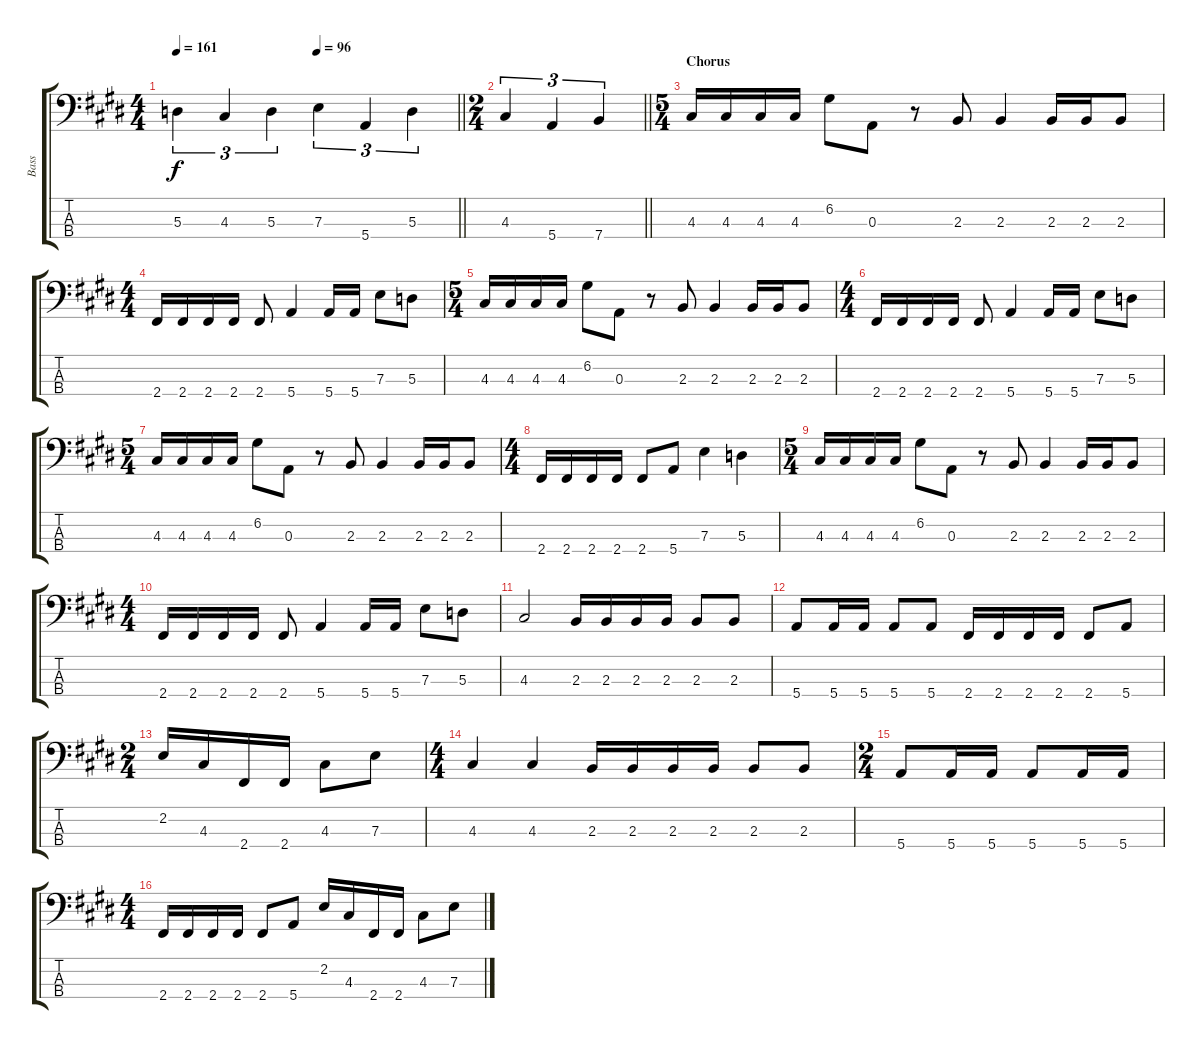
\track ("Bass" "Bass") {instrument electricbassfinger}
\staff {score tabs}
\tuning (G2 D2 A1 E1) {hide}
\ts (4 4)
\tempo 161
\tempo (96 0.5)
\clef f4
\barLineRight lightlight
\ks e
5.3.4{tu (3 2) dy f} 4.3.4{tu (3 2)} 5.3.4{tu (3 2)} 7.3.4{tu (3 2)} 5.4.4{tu (3 2)} 5.3.4{tu (3 2)} |
\ts (2 4)
\barLineRight lightlight
4.3.4{tu (3 2)} 5.4.4{tu (3 2)} 7.4.4{tu (3 2)} |
\ts (5 4)
\section ("" "Chorus")
4.3.16 4.3.16 4.3.16 4.3.16 6.2.8 0.3.8 r.8 2.3.8 2.3.4 2.3.16 2.3.16 2.3.8 |
\ts (4 4)
2.4.16 2.4.16 2.4.16 2.4.16 2.4.8 5.4.4 5.4.16 5.4.16 7.3.8 5.3.8 |
\ts (5 4)
4.3.16 4.3.16 4.3.16 4.3.16 6.2.8 0.3.8 r.8 2.3.8 2.3.4 2.3.16 2.3.16 2.3.8 |
\ts (4 4)
2.4.16 2.4.16 2.4.16 2.4.16 2.4.8 5.4.4 5.4.16 5.4.16 7.3.8 5.3.8 |
\ts (5 4)
4.3.16 4.3.16 4.3.16 4.3.16 6.2.8 0.3.8 r.8 2.3.8 2.3.4 2.3.16 2.3.16 2.3.8 |
\ts (4 4)
2.4.16 2.4.16 2.4.16 2.4.16 2.4.8 5.4.8 7.3.4 5.3.4 |
\ts (5 4)
4.3.16 4.3.16 4.3.16 4.3.16 6.2.8 0.3.8 r.8 2.3.8 2.3.4 2.3.16 2.3.16 2.3.8 |
\ts (4 4)
2.4.16 2.4.16 2.4.16 2.4.16 2.4.8 5.4.4 5.4.16 5.4.16 7.3.8 5.3.8 |
4.3.2 2.3.16 2.3.16 2.3.16 2.3.16 2.3.8 2.3.8 |
5.4.8 5.4.16 5.4.16 5.4.8 5.4.8 2.4.16 2.4.16 2.4.16 2.4.16 2.4.8 5.4.8 |
\ts (2 4)
2.2.16 4.3.16 2.4.16 2.4.16 4.3.8 7.3.8 |
\ts (4 4)
4.3.4 4.3.4 2.3.16 2.3.16 2.3.16 2.3.16 2.3.8 2.3.8 |
\ts (2 4)
5.4.8 5.4.16 5.4.16 5.4.8 5.4.16 5.4.16 |
\ts (4 4)
2.4.16 2.4.16 2.4.16 2.4.16 2.4.8 5.4.8 2.2.16 4.3.16 2.4.16 2.4.16 4.3.8 7.3.8
